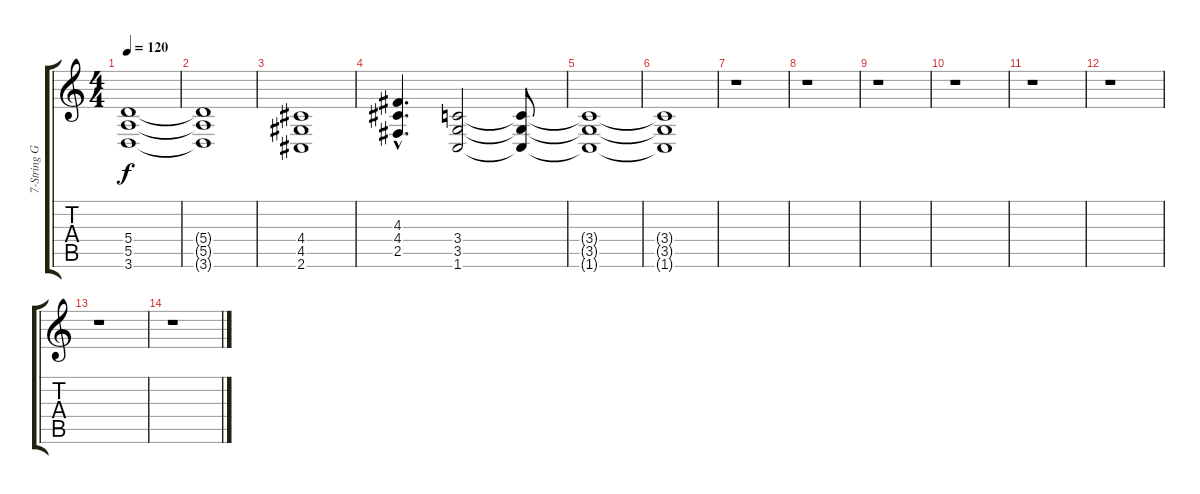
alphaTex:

\track ("7-String Gtr.2" "7-String G") {instrument distortionguitar}
\staff {score tabs}
\tuning (B3 G3 D3 A2 E2 B1) {hide}
\ts (4 4)
\tempo 120
\clef g2
\ks c
(5.4 5.5 3.6).1{dy f} |
(5.4{t} 5.5{t} 3.6{t}).1 |
(4.4 4.5 2.6).1 |
(4.3{hac} 4.4{hac} 2.5{hac}).4{d} (3.4 3.5 1.6).2 (3.4{t} 3.5{t} 1.6{t}).8 |
(3.4{t} 3.5{t} 1.6{t}).1 |
(3.4{t} 3.5{t} 1.6{t}).1 |
r.1 |
r.1 |
r.1 |
r.1 |
r.1 |
r.1 |
r.1 |
r.1
